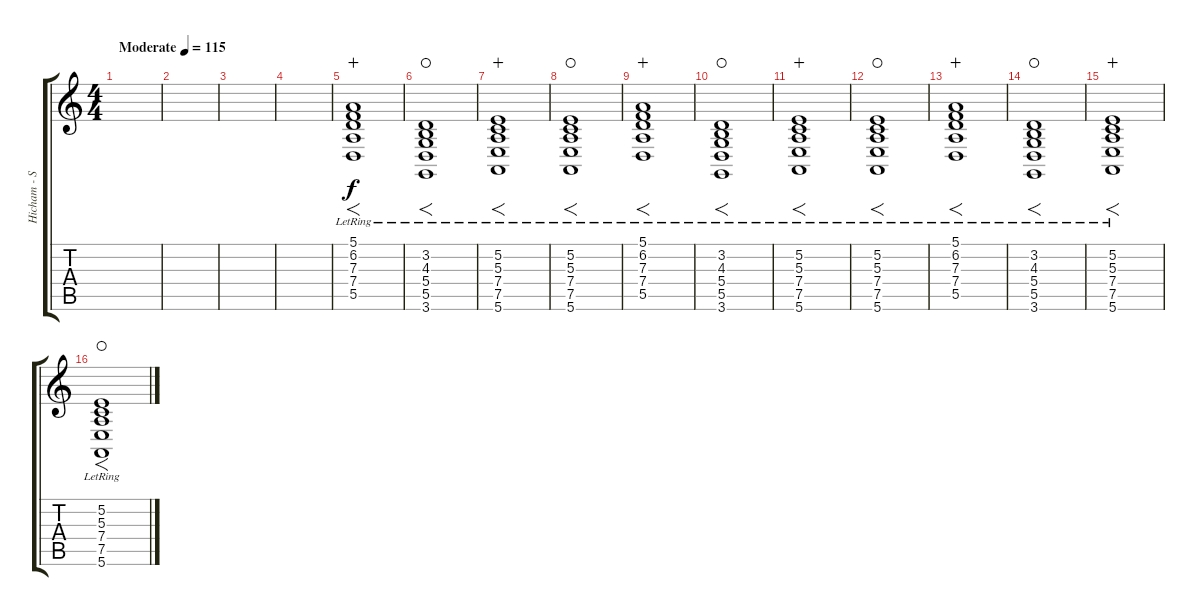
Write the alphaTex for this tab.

\track ("Hicham - Strings" "Hicham - S") {instrument voiceoohs}
\staff {score tabs}
\tuning (E4 B3 G3 D3 A2 E2) {hide}
\ts (4 4)
\tempo (115 "Moderate")
\clef g2
\ks c
|
|
|
|
(5.1{lr} 6.2{lr} 7.3{lr} 7.4{lr} 5.5{lr}).1{f wahc} |
(3.2{lr} 4.3{lr} 5.4{lr} 5.5{lr} 3.6{lr}).1{f waho} |
(5.2{lr} 5.3{lr} 7.4{lr} 7.5{lr} 5.6{lr}).1{f wahc} |
(5.2{lr} 5.3{lr} 7.4{lr} 7.5{lr} 5.6{lr}).1{f waho} |
(5.1{lr} 6.2{lr} 7.3{lr} 7.4{lr} 5.5{lr}).1{f wahc} |
(3.2{lr} 4.3{lr} 5.4{lr} 5.5{lr} 3.6{lr}).1{f waho} |
(5.2{lr} 5.3{lr} 7.4{lr} 7.5{lr} 5.6{lr}).1{f wahc} |
(5.2{lr} 5.3{lr} 7.4{lr} 7.5{lr} 5.6{lr}).1{f waho} |
(5.1{lr} 6.2{lr} 7.3{lr} 7.4{lr} 5.5{lr}).1{f wahc} |
(3.2{lr} 4.3{lr} 5.4{lr} 5.5{lr} 3.6{lr}).1{f waho} |
(5.2{lr} 5.3{lr} 7.4{lr} 7.5{lr} 5.6{lr}).1{f wahc} |
(5.2{lr} 5.3{lr} 7.4{lr} 7.5{lr} 5.6{lr}).1{f waho}
